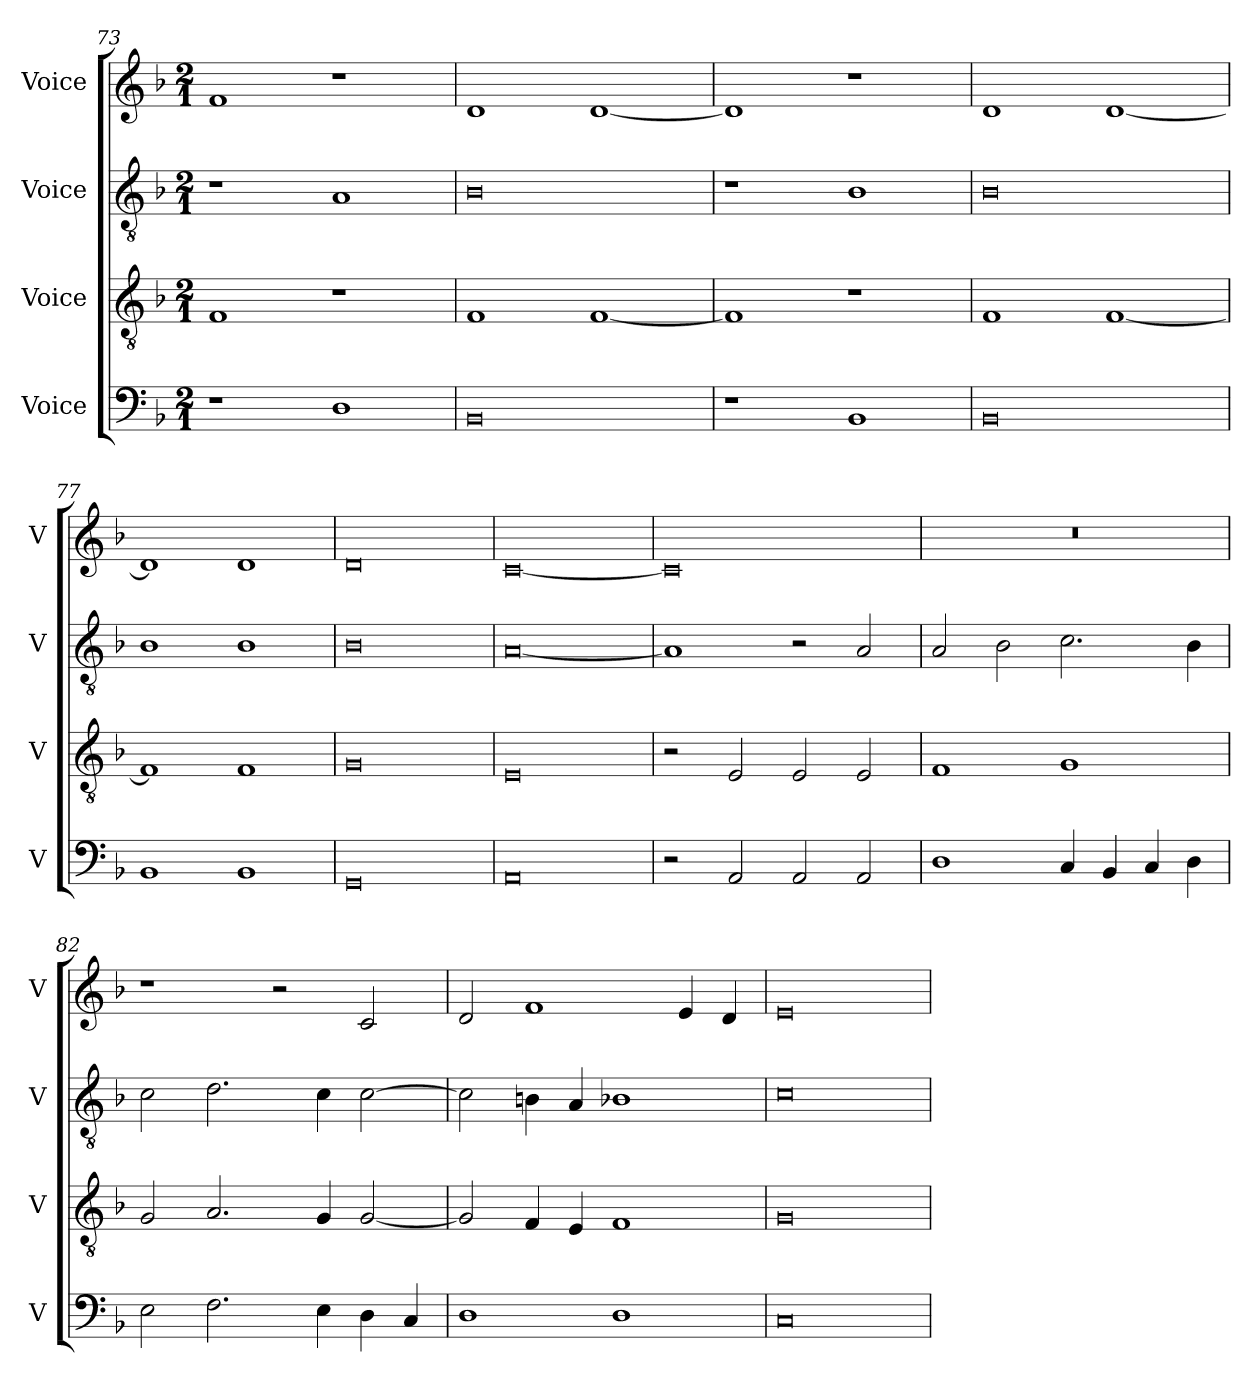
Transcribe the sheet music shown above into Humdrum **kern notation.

**kern	**kern	**kern	**kern
*part4	*part3	*part2	*part1
*staff4	*staff3	*staff2	*staff1
*I"Voice	*I"Voice	*I"Voice	*I"Voice
*I'V	*I'V	*I'V	*I'V
*clefF4	*clefGv2	*clefGv2	*clefG2
*k[b-]	*k[b-]	*k[b-]	*k[b-]
*M2/1	*M2/1	*M2/1	*M2/1
=73	=73	=73	=73
1r	1F	1r	1f
1D	1r	1A	1r
=74	=74	=74	=74
0BB-	1F	0B-	1d
.	[1F	.	[1d
!!LO:PB:g=z
=75	=75	=75	=75
1r	1F]	1r	1d]
1BB-	1r	1B-	1r
=76	=76	=76	=76
0BB-	1F	0B-	1d
.	[1F	.	[1d
=77	=77	=77	=77
1BB-	1F]	1B-	1d]
1BB-	1F	1B-	1d
=78	=78	=78	=78
0GG	0G	0B-	0d
=79	=79	=79	=79
0AA	0E	[0A	[0c
!!LO:LB:g=z
=80	=80	=80	=80
2r	2r	1A]	0c]
2AA/	2E/	.	.
2AA/	2E/	2r	.
2AA/	2E/	2A/	.
=81	=81	=81	=81
1D	1F	2A/	0r
.	.	2B-\	.
4C/	1G	2.c\	.
4BB-/	.	.	.
4C/	.	.	.
4D\	.	4B-\	.
=82	=82	=82	=82
2E\	2G/	2c\	1r
2.F\	2.A/	2.d\	.
.	.	.	2r
4E\	4G/	4c\	.
4D\	[2G/	[2c\	2c/
4C/	.	.	.
!!LO:LB:g=z
=83	=83	=83	=83
1D	2G/]	2c\]	2d/
.	4F/	4Bn\	1f
.	4E/	4A/	.
1D	1F	1B-X	.
.	.	.	4e/
.	.	.	4d/
=84	=84	=84	=84
0C	0G	0c	0e
=	=	=	=
*-	*-	*-	*-
